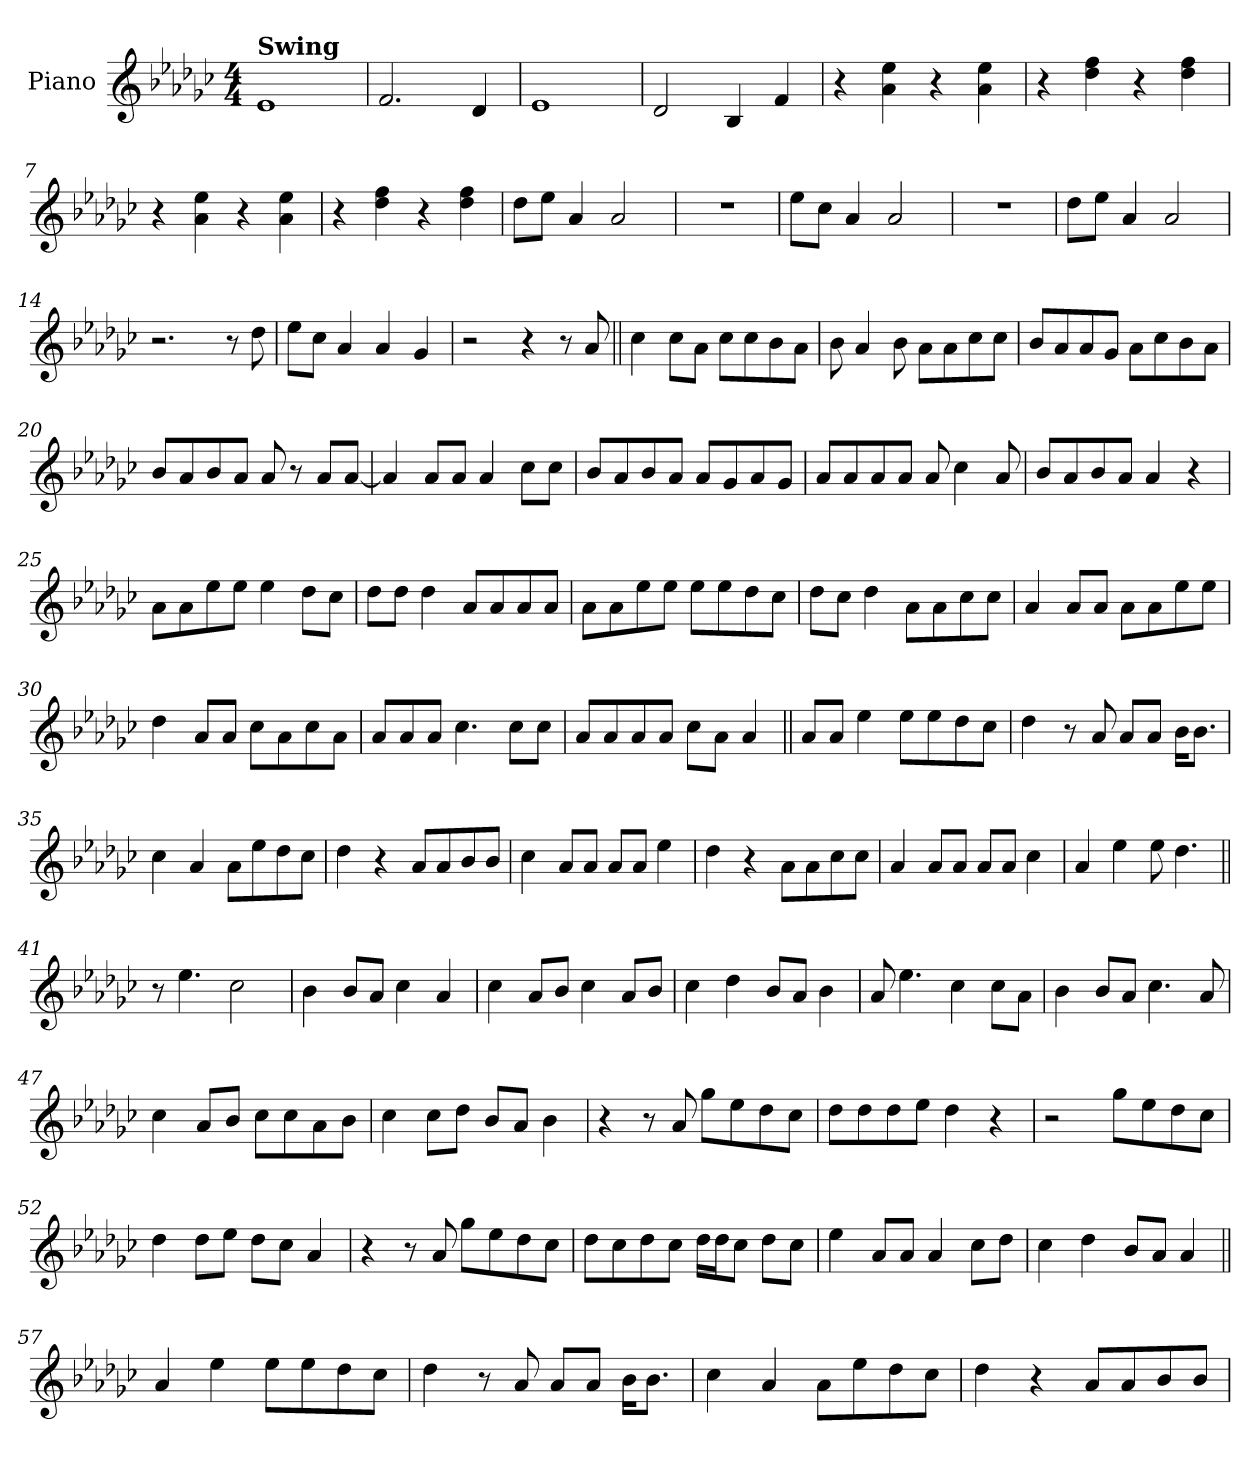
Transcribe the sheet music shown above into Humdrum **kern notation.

**kern
*part1
*staff1
*I"Piano
*I'Pno.
*clefG2
*k[b-e-a-d-g-c-]
*M4/4
*MM120
=1
!LO:TX:a:B:t=Swing
1e-!
=2
2.f!
4d-!
=3
1e-!
=4
2d-!
4B-!
4f!
=5
4r
4a-! 4ee-!
4r
4a-! 4ee-!
=6
4r
4dd-! 4ff!
4r
4dd-! 4ff!
=7
4r
4a-! 4ee-!
4r
4a-! 4ee-!
=8
4r
4dd-! 4ff!
4r
4dd-! 4ff!
=9
8dd-!L
8ee-!J
4a-!
2a-!
=10
1r
=11
8ee-!L
8cc-!J
4a-!
2a-!
=12
1r
=13
8dd-!L
8ee-!J
4a-!
2a-!
=14
2.r
8r
8dd-!
=15
8ee-!L
8cc-!J
4a-!
4a-!
4g-!
=16
2r
4r
8r
8a-
=17||
4cc-
8cc-L
8a-J
8cc-L
8cc-
8b-
8a-J
=18
8b-
4a-
8b-
8a-L
8a-
8cc-
8cc-J
=19
8b-L
8a-
8a-
8g-J
8a-L
8cc-
8b-
8a-J
=20
8b-L
8a-
8b-
8a-J
8a-
8r
8a-L
[8a-J
=21
4a-]
8a-L
8a-J
4a-
8cc-L
8cc-J
=22
8b-L
8a-
8b-
8a-J
8a-L
8g-
8a-
8g-J
=23
8a-L
8a-
8a-
8a-J
8a-
4cc-
8a-
=24
8b-L
8a-
8b-
8a-J
4a-
4r
=25
8a-L
8a-
8ee-
8ee-J
4ee-
8dd-L
8cc-J
=26
8dd-L
8dd-J
4dd-
8a-L
8a-
8a-
8a-J
=27
8a-L
8a-
8ee-
8ee-J
8ee-L
8ee-
8dd-
8cc-J
=28
8dd-L
8cc-J
4dd-
8a-L
8a-
8cc-
8cc-J
=29
4a-
8a-L
8a-J
8a-L
8a-
8ee-
8ee-J
=30
4dd-
8a-L
8a-J
8cc-L
8a-
8cc-
8a-J
=31
8a-L
8a-
8a-J
4.cc-
8cc-L
8cc-J
=32
8a-L
8a-
8a-
8a-J
8cc-L
8a-J
4a-
=33||
8a-L
8a-J
4ee-
8ee-L
8ee-
8dd-
8cc-J
=34
4dd-
8r
8a-
8a-L
8a-J
16b-KL
8.b-J
=35
4cc-
4a-
8a-L
8ee-
8dd-
8cc-J
=36
4dd-
4r
8a-L
8a-
8b-
8b-J
=37
4cc-
8a-L
8a-J
8a-L
8a-J
4ee-
=38
4dd-
4r
8a-L
8a-
8cc-
8cc-J
=39
4a-
8a-L
8a-J
8a-L
8a-J
4cc-
=40
4a-
4ee-!
8ee-!
4.dd-!
=41||
8r
4.ee-
2cc-
=42
4b-
8b-L
8a-J
4cc-
4a-
=43
4cc-
8a-L
8b-J
4cc-
8a-L
8b-J
=44
4cc-
4dd-
8b-L
8a-J
4b-
=45
8a-
4.ee-
4cc-
8cc-L
8a-J
=46
4b-
8b-L
8a-J
4.cc-
8a-
=47
4cc-
8a-L
8b-J
8cc-L
8cc-
8a-
8b-J
=48
4cc-
8cc-L
8dd-J
8b-L
8a-J
4b-
=49
4r
8r
8a-
8gg-L
8ee-
8dd-
8cc-J
=50
8dd-L
8dd-
8dd-
8ee-J
4dd-
4r
=51
2r
8gg-L
8ee-
8dd-
8cc-J
=52
4dd-
8dd-L
8ee-J
8dd-L
8cc-J
4a-
=53
4r
8r
8a-
8gg-L
8ee-
8dd-
8cc-J
=54
8dd-L
8cc-
8dd-
8cc-J
16dd-LL
16dd-J
8cc-J
8dd-L
8cc-J
=55
4ee-
8a-L
8a-J
4a-
8cc-L
8dd-J
=56
4cc-
4dd-
8b-L
8a-J
4a-
=57||
4a-
4ee-
8ee-L
8ee-
8dd-
8cc-J
=58
4dd-
8r
8a-
8a-L
8a-J
16b-KL
8.b-J
=59
4cc-
4a-
8a-L
8ee-
8dd-
8cc-J
=60
4dd-
4r
8a-L
8a-
8b-
8b-J
=
*-
